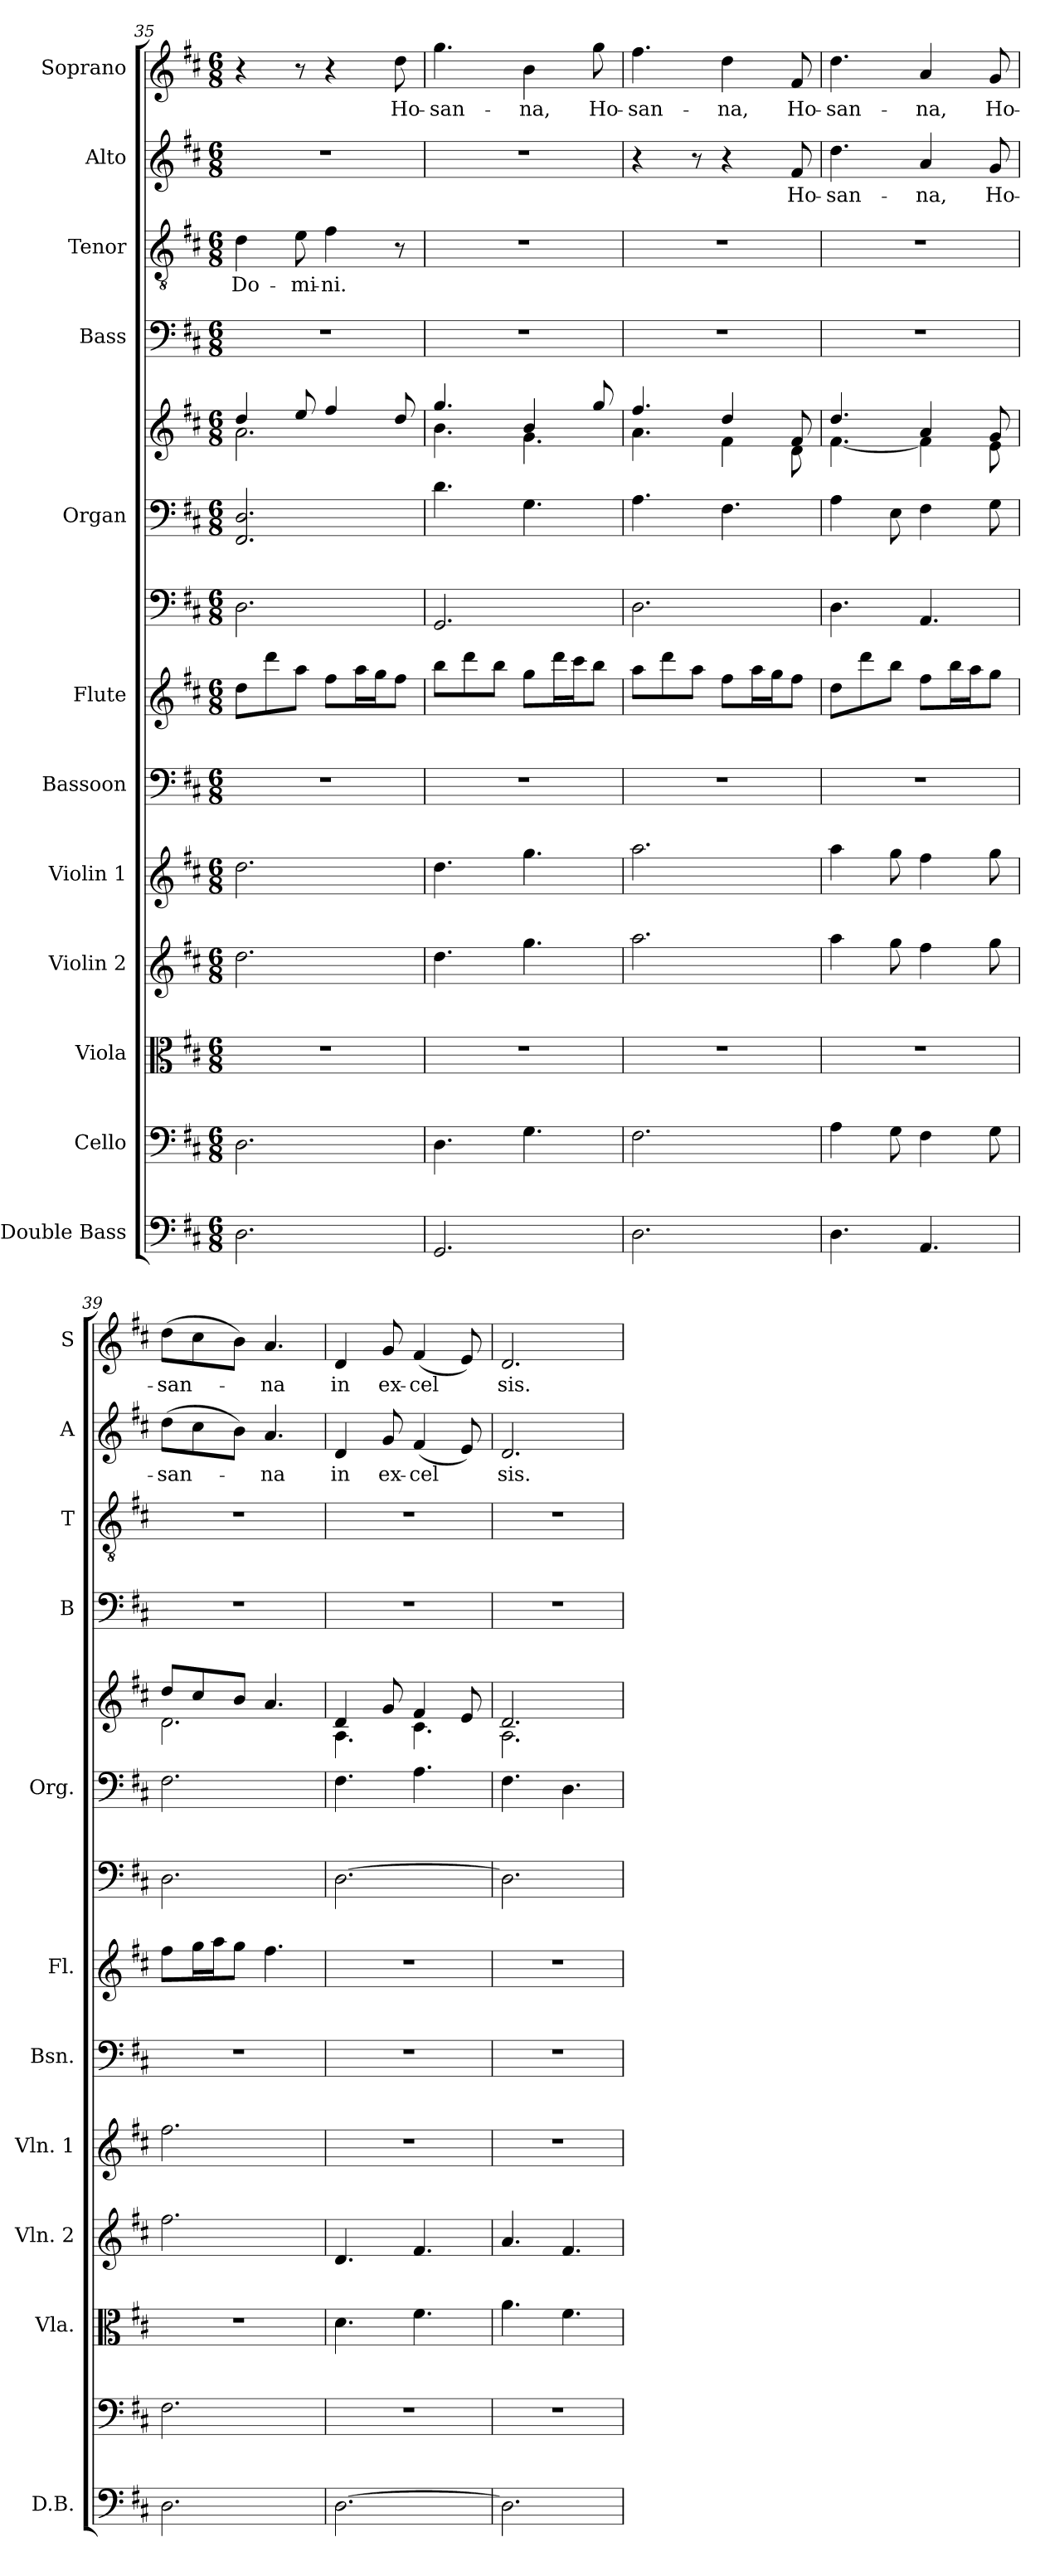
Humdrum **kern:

**kern	**kern	**kern	**kern	**kern	**kern	**kern	**kern	**kern	**kern	**kern	**kern	**text	**kern	**text	**kern	**text
*part13	*part12	*part11	*part10	*part9	*part8	*part7	*part6	*part5	*part5	*part4	*part3	*part3	*part2	*part2	*part1	*part1
*staff14	*staff13	*staff12	*staff11	*staff10	*staff9	*staff8	*staff7	*staff6	*staff5	*staff4	*staff3	*staff3	*staff2	*staff2	*staff1	*staff1
*I"Double Bass	*I"Cello	*I"Viola	*I"Violin 2	*I"Violin 1	*I"Bassoon	*I"Flute	*	*I"Organ	*	*I"Bass	*I"Tenor	*	*I"Alto	*	*I"Soprano	*
*I'D.B.	*	*I'Vla.	*I'Vln. 2	*I'Vln. 1	*I'Bsn.	*I'Fl.	*	*I'Org.	*	*I'B	*I'T	*	*I'A	*	*I'S	*
*clefF4	*clefF4	*clefC3	*clefG2	*clefG2	*clefF4	*clefG2	*clefF4	*clefF4	*clefG2	*clefF4	*clefGv2	*	*clefG2	*	*clefG2	*
*ITrd7c12	*	*	*	*	*	*	*	*	*	*	*	*	*	*	*	*
*k[f#c#]	*k[f#c#]	*k[f#c#]	*k[f#c#]	*k[f#c#]	*k[f#c#]	*k[f#c#]	*k[f#c#]	*k[f#c#]	*k[f#c#]	*k[f#c#]	*k[f#c#]	*	*k[f#c#]	*	*k[f#c#]	*
*D:	*D:	*D:	*D:	*D:	*D:	*D:	*D:	*D:	*D:	*D:	*D:	*	*D:	*	*D:	*
*M6/8	*M6/8	*M6/8	*M6/8	*M6/8	*M6/8	*M6/8	*M6/8	*M6/8	*M6/8	*M6/8	*M6/8	*	*M6/8	*	*M6/8	*
=35	=35	=35	=35	=35	=35	=35	=35	=35	=35	=35	=35	=35	=35	=35	=35	=35
*	*	*	*	*	*	*	*	*	*^	*	*	*	*	*	*	*
!	!	!	!	!	!	!	!	!	!	!	!	!	!LO:LY:b	!	!	!	!
2.DD\	2.D\	2.r	2.dd\	2.dd\	2.r	8dd\L	2.D\	2.FF#/ 2.D/	4dd/	2.a\	2.r	4d\	Do-	2.r	.	4r	.
.	.	.	.	.	.	8ddd\	.	.	.	.	.	.	.	.	.	.	.
!	!	!	!	!	!	!	!	!	!	!	!	!	!LO:LY:b	!	!	!	!
.	.	.	.	.	.	8aa\J	.	.	8ee/	.	.	8e\	-mi-	.	.	8r	.
!	!	!	!	!	!	!	!	!	!	!	!	!	!LO:LY:b	!	!	!	!
.	.	.	.	.	.	8ff#\L	.	.	4ff#/	.	.	4f#\	-ni.	.	.	4r	.
.	.	.	.	.	.	16aa\L	.	.	.	.	.	.	.	.	.	.	.
.	.	.	.	.	.	16gg\J	.	.	.	.	.	.	.	.	.	.	.
!	!	!	!	!	!	!	!	!	!	!	!	!	!	!	!	!	!LO:LY:b
.	.	.	.	.	.	8ff#\J	.	.	8dd/	.	.	8r	.	.	.	8dd\	Ho-
=36	=36	=36	=36	=36	=36	=36	=36	=36	=36	=36	=36	=36	=36	=36	=36	=36	=36
!	!	!	!	!	!	!	!	!	!	!	!	!	!	!	!	!	!LO:LY:b
2.GGG/	4.D\	2.r	4.dd\	4.dd\	2.r	8bb\L	2.GG/	4.d\	4.gg/	4.b\	2.r	2.r	.	2.r	.	4.gg\	-san-
.	.	.	.	.	.	8ddd\	.	.	.	.	.	.	.	.	.	.	.
.	.	.	.	.	.	8bb\J	.	.	.	.	.	.	.	.	.	.	.
!	!	!	!	!	!	!	!	!	!	!	!	!	!	!	!	!	!LO:LY:b
.	4.G\	.	4.gg\	4.gg\	.	8gg\L	.	4.G\	4b/	4.g\	.	.	.	.	.	4b\	-na,
.	.	.	.	.	.	16ddd\L	.	.	.	.	.	.	.	.	.	.	.
.	.	.	.	.	.	16ccc#\J	.	.	.	.	.	.	.	.	.	.	.
!	!	!	!	!	!	!	!	!	!	!	!	!	!	!	!	!	!LO:LY:b
.	.	.	.	.	.	8bb\J	.	.	8gg/	.	.	.	.	.	.	8gg\	Ho-
=37	=37	=37	=37	=37	=37	=37	=37	=37	=37	=37	=37	=37	=37	=37	=37	=37	=37
!	!	!	!	!	!	!	!	!	!	!	!	!	!	!	!	!	!LO:LY:b
2.DD\	2.F#\	2.r	2.aa\	2.aa\	2.r	8aa\L	2.D\	4.A\	4.ff#/	4.a\	2.r	2.r	.	4r	.	4.ff#\	-san-
.	.	.	.	.	.	8ddd\	.	.	.	.	.	.	.	.	.	.	.
.	.	.	.	.	.	8aa\J	.	.	.	.	.	.	.	8r	.	.	.
!	!	!	!	!	!	!	!	!	!	!	!	!	!	!	!	!	!LO:LY:b
.	.	.	.	.	.	8ff#\L	.	4.F#\	4dd/	4f#\	.	.	.	4r	.	4dd\	-na,
.	.	.	.	.	.	16aa\L	.	.	.	.	.	.	.	.	.	.	.
.	.	.	.	.	.	16gg\J	.	.	.	.	.	.	.	.	.	.	.
!	!	!	!	!	!	!	!	!	!	!	!	!	!	!	!LO:LY:b	!	!LO:LY:b
.	.	.	.	.	.	8ff#\J	.	.	8f#/	8d\	.	.	.	8f#/	-Ho-	8f#/	Ho-
=38	=38	=38	=38	=38	=38	=38	=38	=38	=38	=38	=38	=38	=38	=38	=38	=38	=38
!	!	!	!	!	!	!	!	!	!	!	!	!	!	!	!LO:LY:b	!	!LO:LY:b
4.DD\	4A\	2.r	4aa\	4aa\	2.r	8dd\L	4.D\	4A\	4.dd/	[<4.f#\	2.r	2.r	.	4.dd\	-san-	4.dd\	-san-
.	.	.	.	.	.	8ddd\	.	.	.	.	.	.	.	.	.	.	.
.	8G\	.	8gg\	8gg\	.	8bb\J	.	8E\	.	.	.	.	.	.	.	.	.
!	!	!	!	!	!	!	!	!	!	!	!	!	!	!	!LO:LY:b	!	!LO:LY:b
4.AAA/	4F#\	.	4ff#\	4ff#\	.	8ff#\L	4.AA/	4F#\	4a/	4f#\]	.	.	.	4a/	-na,	4a/	-na,
.	.	.	.	.	.	16bb\L	.	.	.	.	.	.	.	.	.	.	.
.	.	.	.	.	.	16aa\J	.	.	.	.	.	.	.	.	.	.	.
!	!	!	!	!	!	!	!	!	!	!	!	!	!	!	!LO:LY:b	!	!LO:LY:b
.	8G\	.	8gg\	8gg\	.	8gg\J	.	8G\	8g/	8e\	.	.	.	8g/	Ho-	8g/	Ho-
=39	=39	=39	=39	=39	=39	=39	=39	=39	=39	=39	=39	=39	=39	=39	=39	=39	=39
!	!	!	!	!	!	!	!	!	!	!	!	!	!	!	!LO:LY:b	!	!LO:LY:b
2.DD\	2.F#\	2.r	2.ff#\	2.ff#\	2.r	8ff#\L	2.D\	2.F#\	8dd/L	2.d\	2.r	2.r	.	(>8dd\L	-san-	(>8dd\L	-san-
.	.	.	.	.	.	16gg\L	.	.	8cc#/	.	.	.	.	8cc#\	.	8cc#\	.
.	.	.	.	.	.	16aa\J	.	.	.	.	.	.	.	.	.	.	.
.	.	.	.	.	.	8gg\J	.	.	8b/J	.	.	.	.	8b\J)	.	8b\J)	.
!	!	!	!	!	!	!	!	!	!	!	!	!	!	!	!LO:LY:b	!	!LO:LY:b
.	.	.	.	.	.	4.ff#\	.	.	4.a/	.	.	.	.	4.a/	-na	4.a/	-na
!!LO:PB:g=z
=40	=40	=40	=40	=40	=40	=40	=40	=40	=40	=40	=40	=40	=40	=40	=40	=40	=40
!	!	!	!	!	!	!	!	!	!	!	!	!	!	!	!LO:LY:b	!	!LO:LY:b
[2.DD\	2.r	4.d\	4.d/	2.r	2.r	2.r	[2.D\	4.F#\	4d/	4.A\	2.r	2.r	.	4d/	in	4d/	in
!	!	!	!	!	!	!	!	!	!	!	!	!	!	!	!LO:LY:b	!	!LO:LY:b
.	.	.	.	.	.	.	.	.	8g/	.	.	.	.	8g/	ex-	8g/	ex-
!	!	!	!	!	!	!	!	!	!	!	!	!	!	!	!LO:LY:b	!	!LO:LY:b
.	.	4.f#\	4.f#/	.	.	.	.	4.A\	4f#/	4.c#\	.	.	.	(<4f#/	-cel	(<4f#/	-cel
.	.	.	.	.	.	.	.	.	8e/	.	.	.	.	8e/)	.	8e/)	.
=41	=41	=41	=41	=41	=41	=41	=41	=41	=41	=41	=41	=41	=41	=41	=41	=41	=41
!	!	!	!	!	!	!	!	!	!	!	!	!	!	!	!LO:LY:b	!	!LO:LY:b
2.DD\]	2.r	4.a\	4.a/	2.r	2.r	2.r	2.D\]	4.F#\	2.d/	2.A\	2.r	2.r	.	2.d/	sis.-	2.d/	sis.
.	.	4.f#\	4.f#/	.	.	.	.	4.D\	.	.	.	.	.	.	.	.	.
*	*	*	*	*	*	*	*	*	*v	*v	*	*	*	*	*	*	*
=	=	=	=	=	=	=	=	=	=	=	=	=	=	=	=	=
*-	*-	*-	*-	*-	*-	*-	*-	*-	*-	*-	*-	*-	*-	*-	*-	*-
